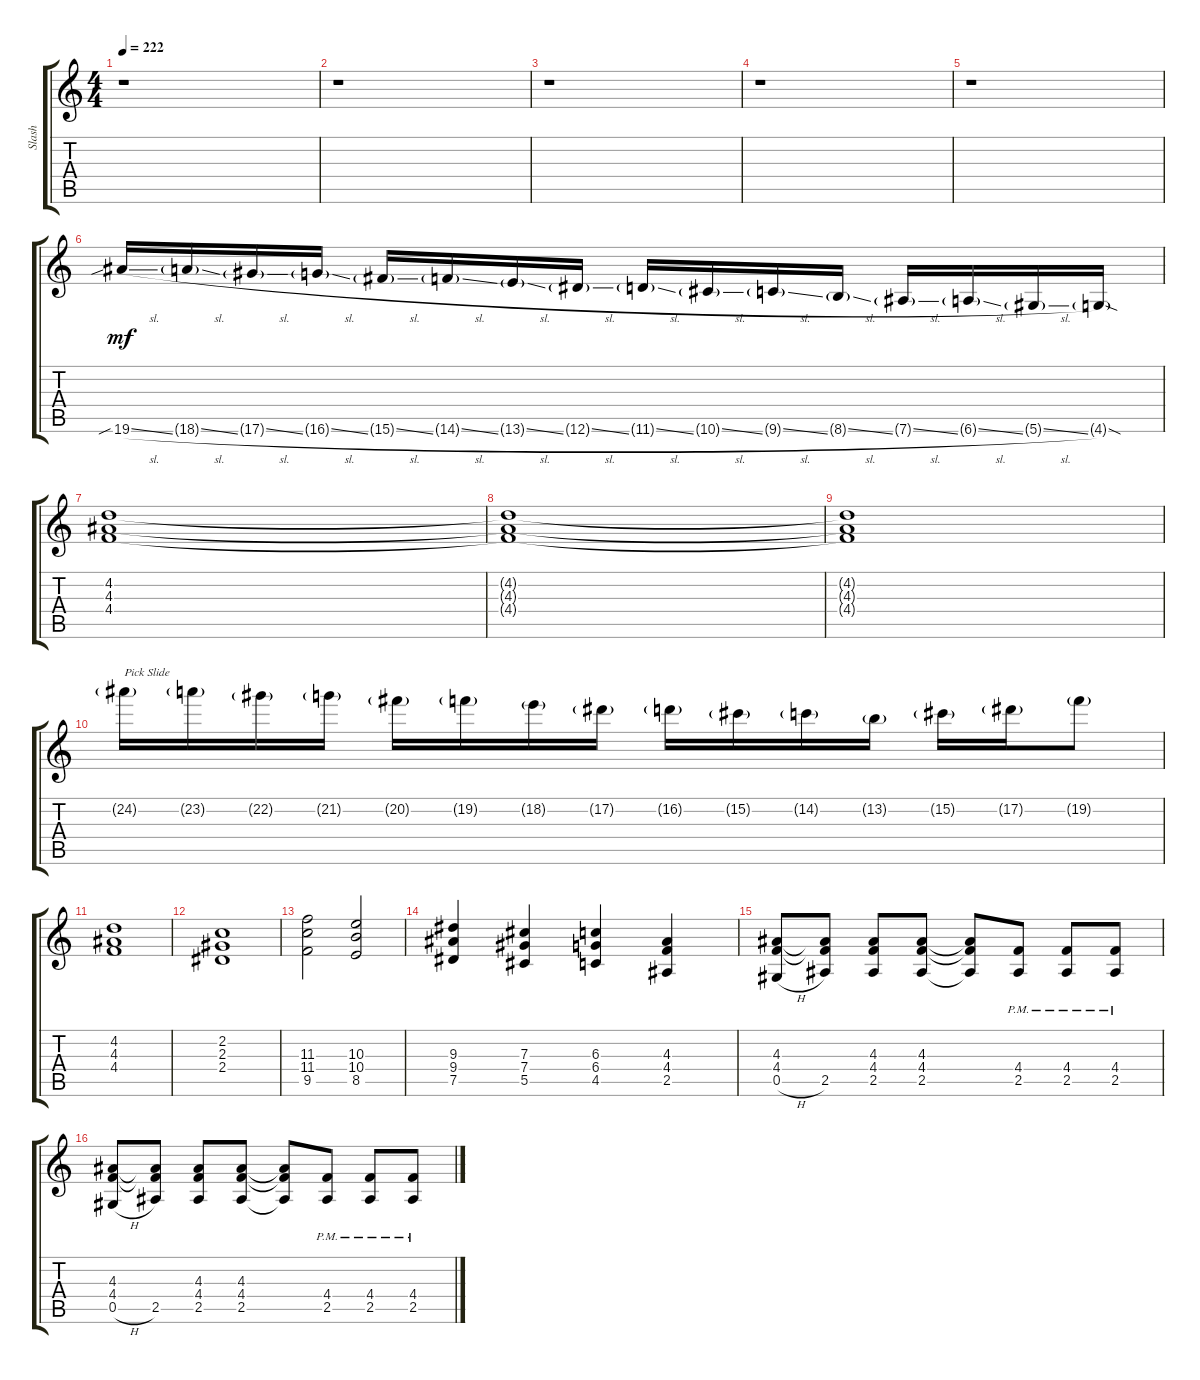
\track ("Slash" "Slash") {instrument distortionguitar}
\staff {score tabs}
\tuning (Eb4 Bb3 Gb3 Db3 Ab2 Eb2) {hide}
\ts (4 4)
\tempo 222
\clef g2
\ks c
r.1{dy mf instrument distortionguitar} |
r.1 |
r.1 |
r.1 |
r.1 |
19.6{sib sl}.16 18.6{sl g}.16 17.6{sl g}.16 16.6{sl g}.16 15.6{sl g}.16 14.6{sl g}.16 13.6{sl g}.16 12.6{sl g}.16 11.6{sl g}.16 10.6{sl g}.16 9.6{sl g}.16 8.6{sl g}.16 7.6{sl g}.16 6.6{sl g}.16 5.6{sl g}.16 4.6{sod g}.16 |
(4.2 4.3 4.4).1 |
(4.2{t} 4.3{t} 4.4{t}).1 |
(4.2{t} 4.3{t} 4.4{t}).1 |
24.2{g}.16{txt "Pick Slide"} 23.2{g}.16 22.2{g}.16 21.2{g}.16 20.2{g}.16 19.2{g}.16 18.2{g}.16 17.2{g}.16 16.2{g}.16 15.2{g}.16 14.2{g}.16 13.2{g}.16 15.2{g}.16 17.2{g}.16 19.2{g}.8 |
(4.2 4.3 4.4).1 |
(2.2 2.3 2.4).1 |
(11.3 11.4 9.5).2 (10.3 10.4 8.5).2 |
(9.3 9.4 7.5).4 (7.3 7.4 5.5).4 (6.3 6.4 4.5).4 (4.3 4.4 2.5).4 |
(4.3 4.4 0.5{h}).8 (4.3{t} 4.4{t} 2.5).8 (4.3 4.4 2.5).8 (4.3 4.4 2.5).8 (4.3{t} 4.4{t} 2.5{t}).8 (4.4 2.5{pm}).8 (4.4 2.5{pm}).8 (4.4 2.5{pm}).8 |
(4.3 4.4 0.5{h}).8 (4.3{t} 4.4{t} 2.5).8 (4.3 4.4 2.5).8 (4.3 4.4 2.5).8 (4.3{t} 4.4{t} 2.5{t}).8 (4.4 2.5{pm}).8 (4.4 2.5{pm}).8 (4.4 2.5{pm}).8
